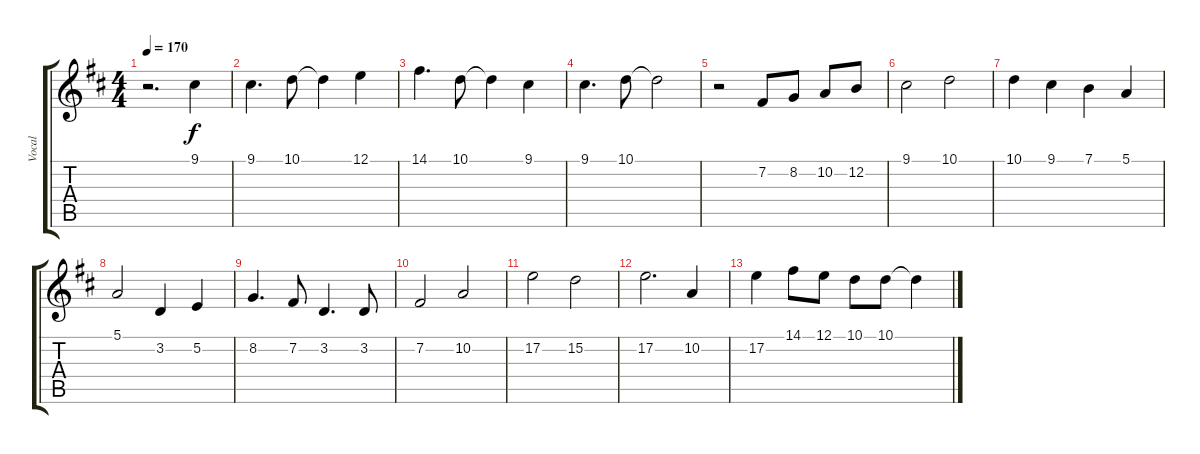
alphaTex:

\track ("Vocal" "Vocal") {instrument flute}
\staff {score tabs}
\tuning (E4 B3 G3 D3 A2 E2) {hide}
\ts (4 4)
\tempo 170
\clef g2
\ks d
r.2{d dy f} 9.1.4 |
9.1.4{d} 10.1.8 10.1{t}.4 12.1.4 |
14.1.4{d} 10.1.8 10.1{t}.4 9.1.4 |
9.1.4{d} 10.1.8 10.1{t}.2 |
r.2 7.2.8 8.2.8 10.2.8 12.2.8 |
9.1.2 10.1.2 |
10.1.4 9.1.4 7.1.4 5.1.4 |
5.1.2 3.2.4 5.2.4 |
8.2.4{d} 7.2.8 3.2.4{d} 3.2.8 |
7.2.2 10.2.2 |
17.2.2 15.2.2 |
17.2.2{d} 10.2.4 |
17.2.4 14.1.8 12.1.8 10.1.8 10.1.8 10.1{t}.4
